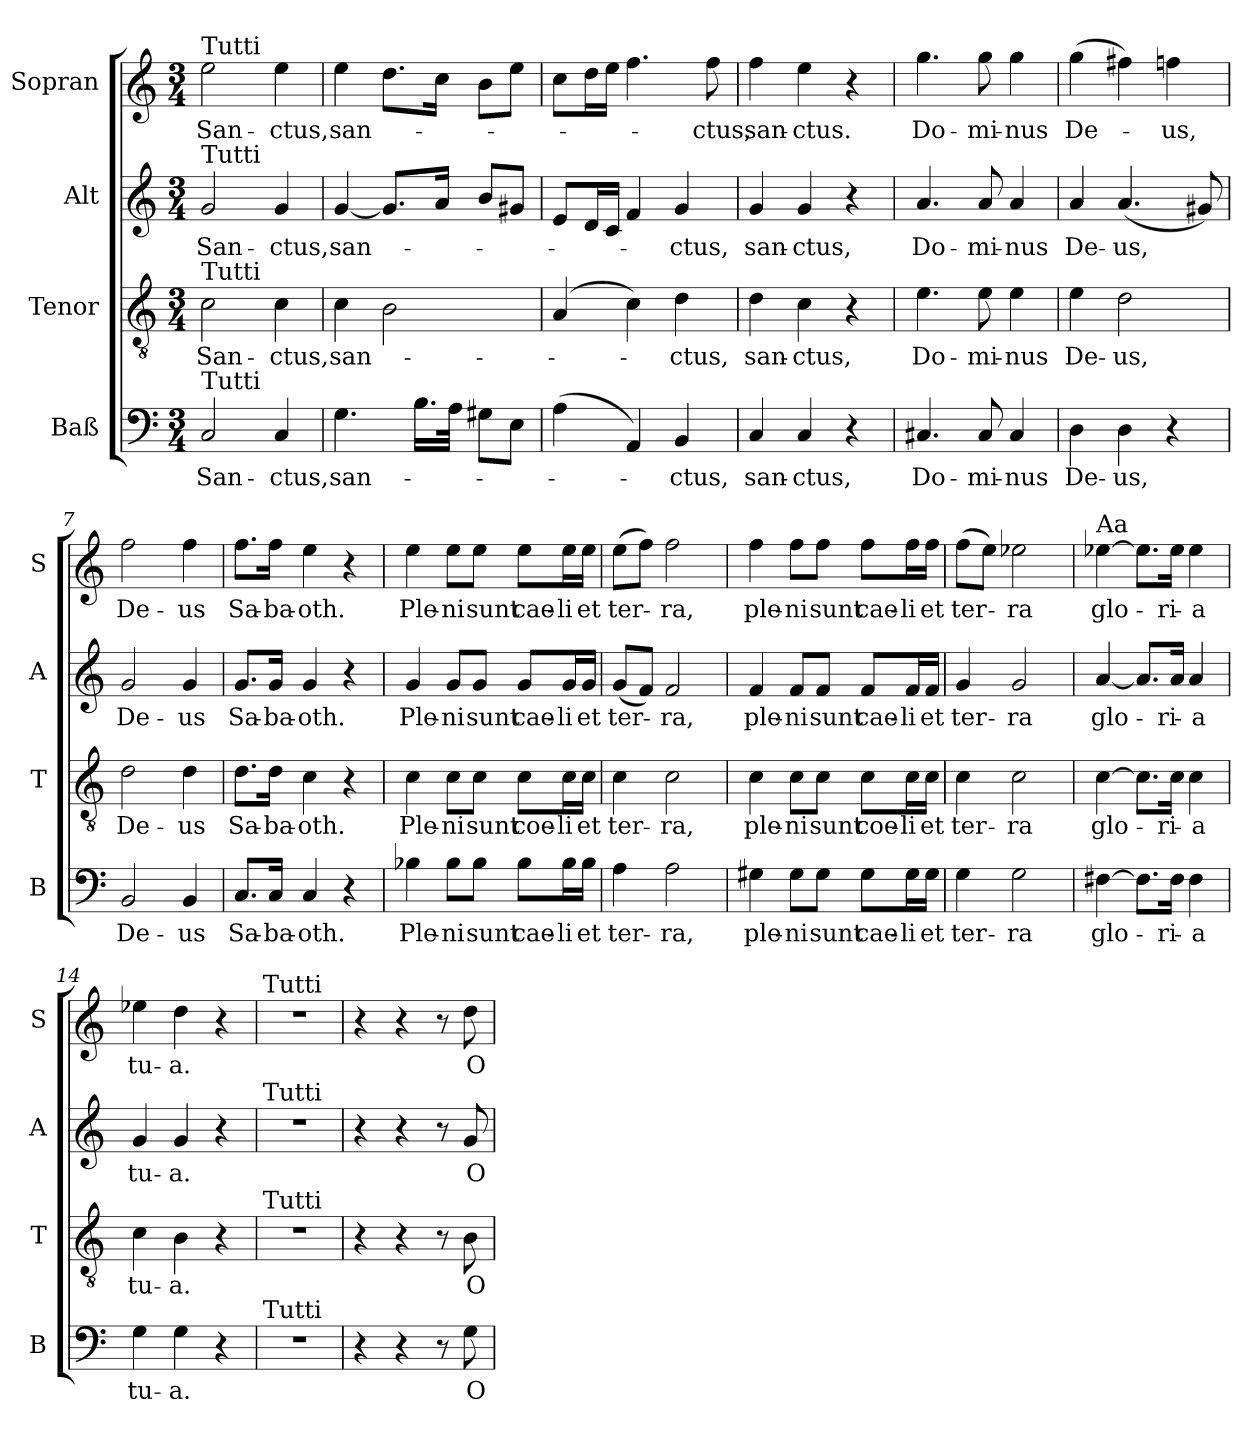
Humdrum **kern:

**kern	**text	**kern	**text	**kern	**text	**kern	**text
*part4	*part4	*part3	*part3	*part2	*part2	*part1	*part1
*staff4	*staff4	*staff3	*staff3	*staff2	*staff2	*staff1	*staff1
*I"Baß	*	*I"Tenor	*	*I"Alt	*	*I"Sopran	*
*I'B	*	*I'T	*	*I'A	*	*I'S	*
*stria5	*	*stria5	*	*stria5	*	*stria5	*
*clefF4	*	*clefGv2	*	*clefG2	*	*clefG2	*
*k[]	*	*k[]	*	*k[]	*	*k[]	*
*M3/4	*	*M3/4	*	*M3/4	*	*M3/4	*
*MM80	*	*MM80	*	*MM80	*	*MM80	*
=1	=1	=1	=1	=1	=1	=1	=1
!	!	!	!	!	!	!LO:TX:a:t=Tutti	!
!	!	!	!	!LO:TX:a:t=Tutti	!	!	!
!	!	!LO:TX:a:t=Tutti	!	!	!	!	!
!LO:TX:a:t=Tutti	!	!	!	!	!	!	!
!	!LO:LY:b	!	!LO:LY:b	!	!LO:LY:b	!	!LO:LY:b
2C/	San-	2c\	San-	2g/	San-	2ee\	San-
!	!LO:LY:b	!	!LO:LY:b	!	!LO:LY:b	!	!LO:LY:b
4C/	ctus,	4c\	ctus,	4g/	ctus,	4ee\	ctus,
=2	=2	=2	=2	=2	=2	=2	=2
!	!LO:LY:b	!	!LO:LY:b	!	!LO:LY:b	!	!LO:LY:b
4.G\	san-	4c\	san-	[4g/	san-	4ee\	san-
.	.	2B\	.	8.g/L]	.	8.dd\L	.
16.B\LL	.	.	.	.	.	.	.
.	.	.	.	16a/Jk	.	16cc\Jk	.
32A\JJk	.	.	.	.	.	.	.
8G#X\L	.	.	.	8b/L	.	8b\L	.
8E\J	.	.	.	8g#X/J	.	8ee\J	.
=3	=3	=3	=3	=3	=3	=3	=3
(4A\	.	(4A/	.	8e/L	.	8cc\L	.
.	.	.	.	16d/L	.	16dd\L	.
.	.	.	.	16c/JJ	.	16ee\JJ	.
4AA/)	.	4c\)	.	4f/	.	4.ff\	.
!	!LO:LY:b	!	!LO:LY:b	!	!LO:LY:b	!	!
4BB/	ctus,	4d\	ctus,	4g/	ctus,	.	.
!	!	!	!	!	!	!	!LO:LY:b
.	.	.	.	.	.	8ff\	ctus,
!!LO:LB:g=z
=4	=4	=4	=4	=4	=4	=4	=4
!	!LO:LY:b	!	!LO:LY:b	!	!LO:LY:b	!	!LO:LY:b
4C/	san-	4d\	san-	4g/	san-	4ff\	san-
!	!LO:LY:b	!	!LO:LY:b	!	!LO:LY:b	!	!LO:LY:b
4C/	ctus,	4c\	ctus,	4g/	ctus,	4ee\	ctus.
4r	.	4r	.	4r	.	4r	.
=5	=5	=5	=5	=5	=5	=5	=5
!	!LO:LY:b	!	!LO:LY:b	!	!LO:LY:b	!	!LO:LY:b
4.C#X/	Do-	4.e\	Do-	4.a/	Do-	4.gg\	Do-
!	!LO:LY:b	!	!LO:LY:b	!	!LO:LY:b	!	!LO:LY:b
8C#/	mi-	8e\	mi-	8a/	mi-	8gg\	mi-
!	!LO:LY:b	!	!LO:LY:b	!	!LO:LY:b	!	!LO:LY:b
4C#/	nus	4e\	nus	4a/	nus	4gg\	nus
=6	=6	=6	=6	=6	=6	=6	=6
!	!LO:LY:b	!	!LO:LY:b	!	!LO:LY:b	!	!LO:LY:b
4D\	De-	4e\	De-	4a/	De-	(4gg\	De-
!	!LO:LY:b	!	!LO:LY:b	!	!LO:LY:b	!	!
4D\	us,	2d\	us,	(4.a/	us,	4ff#X\)	.
!	!	!	!	!	!	!	!LO:LY:b
4r	.	.	.	.	.	4ffn\	us,
.	.	.	.	8g#X/)	.	.	.
!!LO:LB:g=z
=7	=7	=7	=7	=7	=7	=7	=7
!	!LO:LY:b	!	!LO:LY:b	!	!LO:LY:b	!	!LO:LY:b
2BB/	De-	2d\	De-	2g/	De-	2ff\	De-
!	!LO:LY:b	!	!LO:LY:b	!	!LO:LY:b	!	!LO:LY:b
4BB/	us	4d\	us	4g/	us	4ff\	us
=8	=8	=8	=8	=8	=8	=8	=8
!	!LO:LY:b	!	!LO:LY:b	!	!LO:LY:b	!	!LO:LY:b
8.C/L	Sa-	8.d\L	Sa-	8.g/L	Sa-	8.ff\L	Sa-
!	!LO:LY:b	!	!LO:LY:b	!	!LO:LY:b	!	!LO:LY:b
16C/Jk	ba-	16d\Jk	ba-	16g/Jk	ba-	16ff\Jk	ba-
!	!LO:LY:b	!	!LO:LY:b	!	!LO:LY:b	!	!LO:LY:b
4C/	oth.	4c\	oth.	4g/	oth.	4ee\	oth.
4r	.	4r	.	4r	.	4r	.
=9	=9	=9	=9	=9	=9	=9	=9
!	!LO:LY:b	!	!LO:LY:b	!	!LO:LY:b	!	!LO:LY:b
4B-X\	Ple-	4c\	Ple-	4g/	Ple-	4ee\	Ple-
!	!LO:LY:b	!	!LO:LY:b	!	!LO:LY:b	!	!LO:LY:b
8B-\L	ni	8c\L	ni	8g/L	ni	8ee\L	ni
!	!LO:LY:b	!	!LO:LY:b	!	!LO:LY:b	!	!LO:LY:b
8B-\J	sunt	8c\J	sunt	8g/J	sunt	8ee\J	sunt
!	!LO:LY:b	!	!LO:LY:b	!	!LO:LY:b	!	!LO:LY:b
8B-\L	cae-	8c\L	coe-	8g/L	cae-	8ee\L	cae-
!	!LO:LY:b	!	!LO:LY:b	!	!LO:LY:b	!	!LO:LY:b
16B-\L	li	16c\L	li	16g/L	li	16ee\L	li
!	!LO:LY:b	!	!LO:LY:b	!	!LO:LY:b	!	!LO:LY:b
16B-\JJ	et	16c\JJ	et	16g/JJ	et	16ee\JJ	et
!!LO:PB:g=z
=10	=10	=10	=10	=10	=10	=10	=10
!	!LO:LY:b	!	!LO:LY:b	!	!LO:LY:b	!	!LO:LY:b
4A\	ter-	4c\	ter-	(8g/L	ter-	(8ee\L	ter-
.	.	.	.	8f/J)	.	8ff\J)	.
!	!LO:LY:b	!	!LO:LY:b	!	!LO:LY:b	!	!LO:LY:b
2A\	ra,	2c\	ra,	2f/	ra,	2ff\	ra,
=11	=11	=11	=11	=11	=11	=11	=11
!	!LO:LY:b	!	!LO:LY:b	!	!LO:LY:b	!	!LO:LY:b
4G#X\	ple-	4c\	ple-	4f/	ple-	4ff\	ple-
!	!LO:LY:b	!	!LO:LY:b	!	!LO:LY:b	!	!LO:LY:b
8G#\L	ni	8c\L	ni	8f/L	ni	8ff\L	ni
!	!LO:LY:b	!	!LO:LY:b	!	!LO:LY:b	!	!LO:LY:b
8G#\J	sunt	8c\J	sunt	8f/J	sunt	8ff\J	sunt
!	!LO:LY:b	!	!LO:LY:b	!	!LO:LY:b	!	!LO:LY:b
8G#\L	cae-	8c\L	coe-	8f/L	cae-	8ff\L	cae-
!	!LO:LY:b	!	!LO:LY:b	!	!LO:LY:b	!	!LO:LY:b
16G#\L	li	16c\L	li	16f/L	li	16ff\L	li
!	!LO:LY:b	!	!LO:LY:b	!	!LO:LY:b	!	!LO:LY:b
16G#\JJ	et	16c\JJ	et	16f/JJ	et	16ff\JJ	et
=12	=12	=12	=12	=12	=12	=12	=12
!	!LO:LY:b	!	!LO:LY:b	!	!LO:LY:b	!	!LO:LY:b
4G\	ter-	4c\	ter-	4g/	ter-	(8ff\L	ter-
.	.	.	.	.	.	8ee\J)	.
!	!LO:LY:b	!	!LO:LY:b	!	!LO:LY:b	!	!LO:LY:b
2G\	ra	2c\	ra	2g/	ra	2ee-X\	ra
!!LO:LB:g=z
=13	=13	=13	=13	=13	=13	=13	=13
!	!	!	!	!	!	!LO:TX:a:t=Aa	!
!	!LO:LY:b	!	!LO:LY:b	!	!LO:LY:b	!	!LO:LY:b
[4F#X\	glo-	[4c\	glo-	[4a/	glo-	[4ee-X\	glo-
8.F#\L]	.	8.c\L]	.	8.a/L]	.	8.ee-\L]	.
!	!LO:LY:b	!	!LO:LY:b	!	!LO:LY:b	!	!LO:LY:b
16F#\Jk	ri-	16c\Jk	ri-	16a/Jk	ri-	16ee-\Jk	ri-
!	!LO:LY:b	!	!LO:LY:b	!	!LO:LY:b	!	!LO:LY:b
4F#\	a	4c\	a	4a/	a	4ee-\	a
=14	=14	=14	=14	=14	=14	=14	=14
!	!LO:LY:b	!	!LO:LY:b	!	!LO:LY:b	!	!LO:LY:b
4G\	tu-	4c\	tu-	4g/	tu-	4ee-X\	tu-
!	!LO:LY:b	!	!LO:LY:b	!	!LO:LY:b	!	!LO:LY:b
4G\	a.	4B\	a.	4g/	a.	4dd\	a.
4r	.	4r	.	4r	.	4r	.
=15	=15	=15	=15	=15	=15	=15	=15
!	!	!	!	!	!	!LO:TX:a:t=Tutti	!
!	!	!	!	!LO:TX:a:t=Tutti	!	!	!
!	!	!LO:TX:a:t=Tutti	!	!	!	!	!
!LO:TX:a:t=Tutti	!	!	!	!	!	!	!
!LO:N:vis=2	!	!LO:N:vis=2	!	!LO:N:vis=2	!	!LO:N:vis=2	!
2.r	.	2.r	.	2.r	.	2.r	.
=16	=16	=16	=16	=16	=16	=16	=16
4r	.	4r	.	4r	.	4r	.
4r	.	4r	.	4r	.	4r	.
8r	.	8r	.	8r	.	8r	.
!	!LO:LY:b	!	!LO:LY:b	!	!LO:LY:b	!	!LO:LY:b
8G\	O-	8B\	O-	8g/	O-	8dd\	O-
=	=	=	=	=	=	=	=
*-	*-	*-	*-	*-	*-	*-	*-
